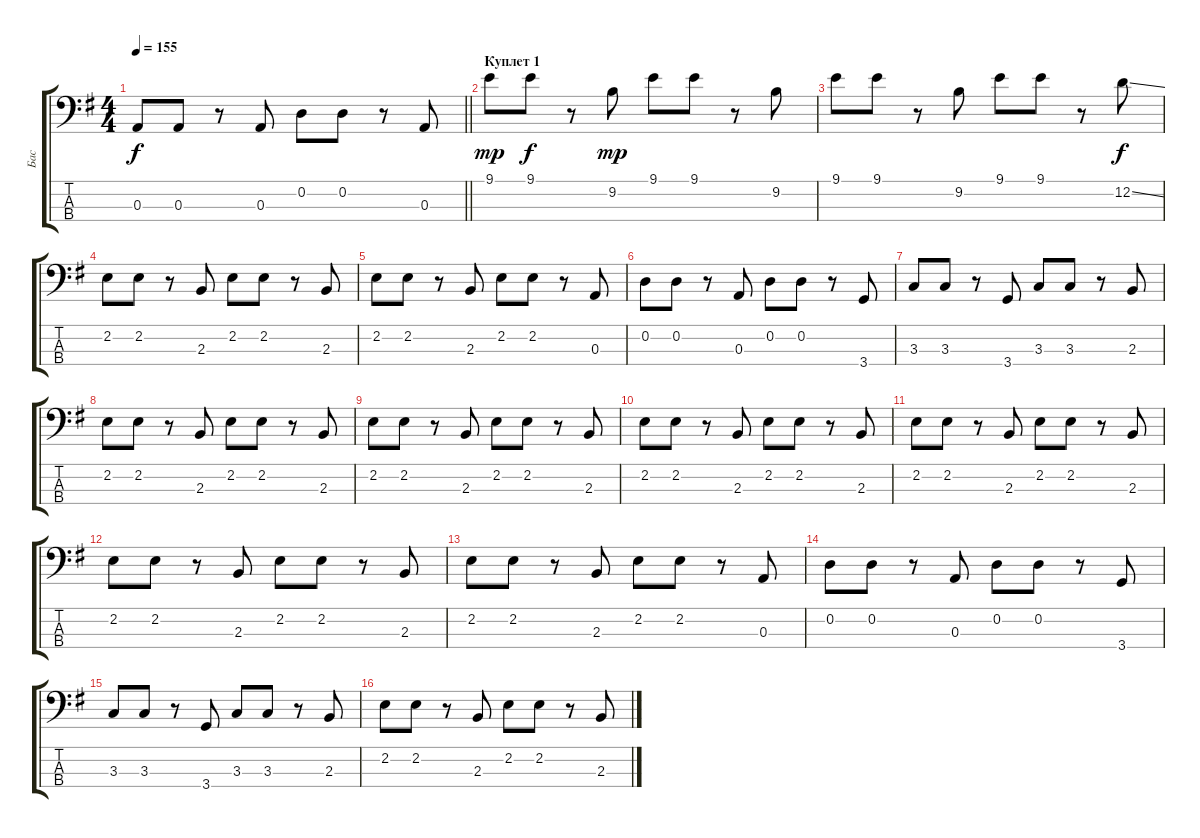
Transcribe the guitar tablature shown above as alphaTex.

\track ("Бас" "Бас") {instrument electricbasspick}
\staff {score tabs}
\tuning (G2 D2 A1 E1) {hide}
\ts (4 4)
\tempo 155
\clef f4
\barLineRight lightlight
\ks eminor
0.3.8{dy f} 0.3.8 r.8 0.3.8 0.2.8 0.2.8 r.8 0.3.8 |
\section ("" "Куплет 1")
9.1.8{dy mp} 9.1.8{dy f} r.8 9.2.8{dy mp} 9.1.8 9.1.8 r.8 9.2.8 |
9.1.8 9.1.8 r.8 9.2.8 9.1.8 9.1.8 r.8 12.2{ss}.8{dy f} |
2.2.8 2.2.8 r.8 2.3.8 2.2.8 2.2.8 r.8 2.3.8 |
2.2.8 2.2.8 r.8 2.3.8 2.2.8 2.2.8 r.8 0.3.8 |
0.2.8 0.2.8 r.8 0.3.8 0.2.8 0.2.8 r.8 3.4.8 |
3.3.8 3.3.8 r.8 3.4.8 3.3.8 3.3.8 r.8 2.3.8 |
2.2.8 2.2.8 r.8 2.3.8 2.2.8 2.2.8 r.8 2.3.8 |
2.2.8 2.2.8 r.8 2.3.8 2.2.8 2.2.8 r.8 2.3.8 |
2.2.8 2.2.8 r.8 2.3.8 2.2.8 2.2.8 r.8 2.3.8 |
2.2.8 2.2.8 r.8 2.3.8 2.2.8 2.2.8 r.8 2.3.8 |
2.2.8 2.2.8 r.8 2.3.8 2.2.8 2.2.8 r.8 2.3.8 |
2.2.8 2.2.8 r.8 2.3.8 2.2.8 2.2.8 r.8 0.3.8 |
0.2.8 0.2.8 r.8 0.3.8 0.2.8 0.2.8 r.8 3.4.8 |
3.3.8 3.3.8 r.8 3.4.8 3.3.8 3.3.8 r.8 2.3.8 |
2.2.8 2.2.8 r.8 2.3.8 2.2.8 2.2.8 r.8 2.3.8
